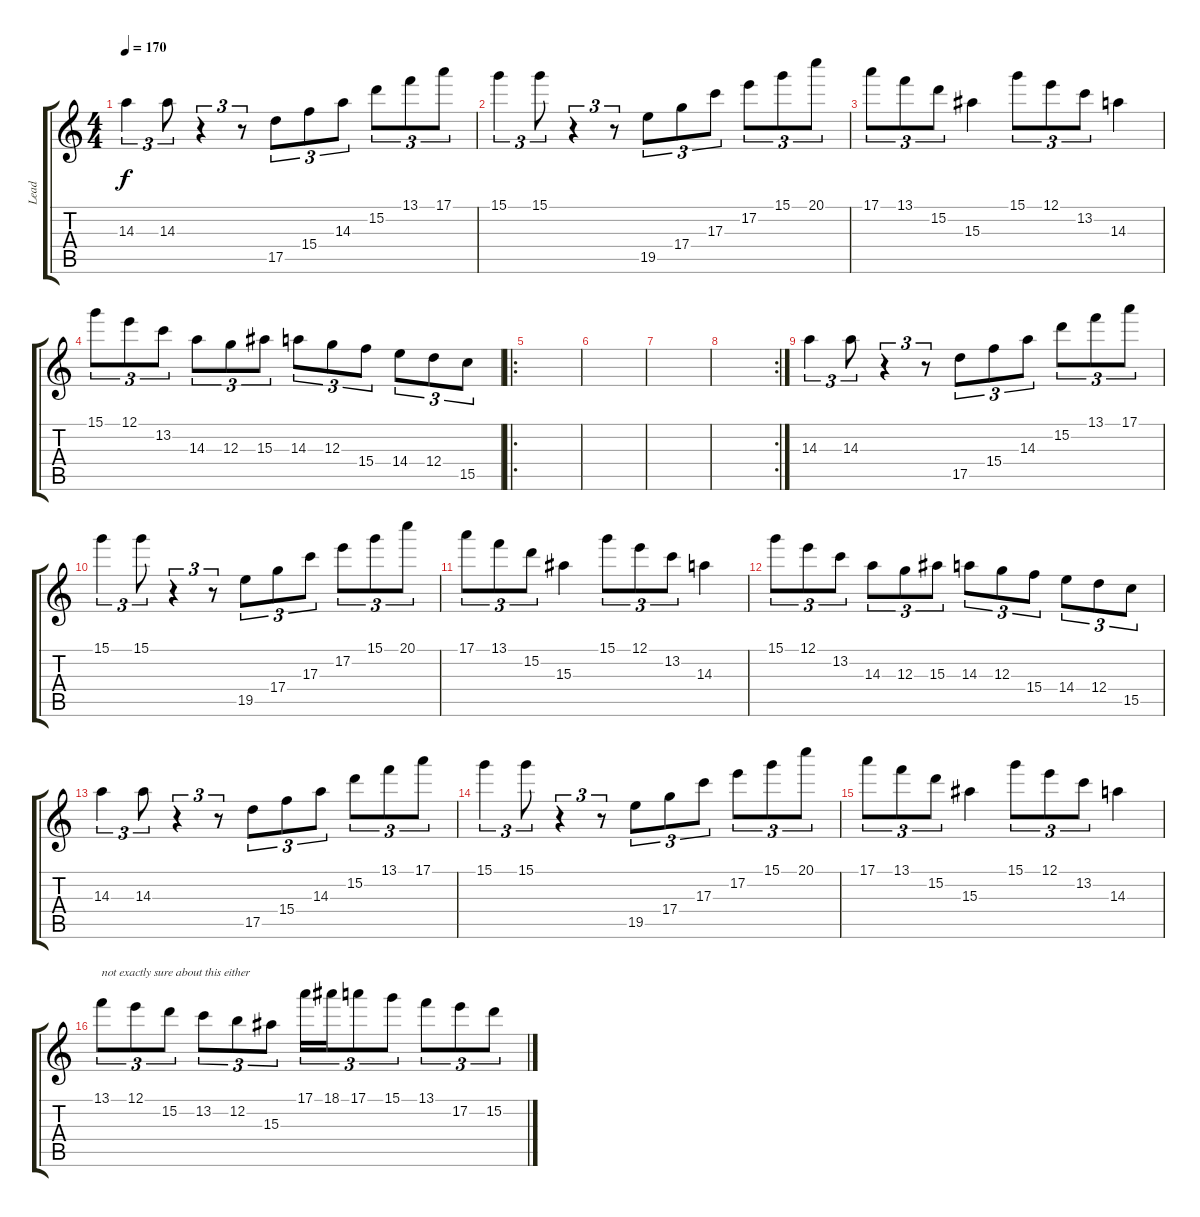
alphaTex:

\track ("Lead" "Lead") {instrument overdrivenguitar}
\staff {score tabs}
\tuning (E4 B3 G3 D3 A2 D2) {hide}
\ts (4 4)
\tempo 170
\clef g2
\ks c
14.3.4{tu (3 2) dy f} 14.3.8{tu (3 2)} r.4{tu (3 2)} r.8{tu (3 2)} 17.5.8{tu (3 2)} 15.4.8{tu (3 2)} 14.3.8{tu (3 2)} 15.2.8{tu (3 2)} 13.1.8{tu (3 2)} 17.1.8{tu (3 2)} |
15.1.4{tu (3 2)} 15.1.8{tu (3 2)} r.4{tu (3 2)} r.8{tu (3 2)} 19.5.8{tu (3 2)} 17.4.8{tu (3 2)} 17.3.8{tu (3 2)} 17.2.8{tu (3 2)} 15.1.8{tu (3 2)} 20.1.8{tu (3 2)} |
17.1.8{tu (3 2)} 13.1.8{tu (3 2)} 15.2.8{tu (3 2)} 15.3.4 15.1.8{tu (3 2)} 12.1.8{tu (3 2)} 13.2.8{tu (3 2)} 14.3.4 |
15.1.8{tu (3 2)} 12.1.8{tu (3 2)} 13.2.8{tu (3 2)} 14.3.8{tu (3 2)} 12.3.8{tu (3 2)} 15.3.8{tu (3 2)} 14.3.8{tu (3 2)} 12.3.8{tu (3 2)} 15.4.8{tu (3 2)} 14.4.8{tu (3 2)} 12.4.8{tu (3 2)} 15.5.8{tu (3 2)} |
\ro
|
|
|
\rc 2
|
14.3.4{tu (3 2)} 14.3.8{tu (3 2)} r.4{tu (3 2)} r.8{tu (3 2)} 17.5.8{tu (3 2)} 15.4.8{tu (3 2)} 14.3.8{tu (3 2)} 15.2.8{tu (3 2)} 13.1.8{tu (3 2)} 17.1.8{tu (3 2)} |
15.1.4{tu (3 2)} 15.1.8{tu (3 2)} r.4{tu (3 2)} r.8{tu (3 2)} 19.5.8{tu (3 2)} 17.4.8{tu (3 2)} 17.3.8{tu (3 2)} 17.2.8{tu (3 2)} 15.1.8{tu (3 2)} 20.1.8{tu (3 2)} |
17.1.8{tu (3 2)} 13.1.8{tu (3 2)} 15.2.8{tu (3 2)} 15.3.4 15.1.8{tu (3 2)} 12.1.8{tu (3 2)} 13.2.8{tu (3 2)} 14.3.4 |
15.1.8{tu (3 2)} 12.1.8{tu (3 2)} 13.2.8{tu (3 2)} 14.3.8{tu (3 2)} 12.3.8{tu (3 2)} 15.3.8{tu (3 2)} 14.3.8{tu (3 2)} 12.3.8{tu (3 2)} 15.4.8{tu (3 2)} 14.4.8{tu (3 2)} 12.4.8{tu (3 2)} 15.5.8{tu (3 2)} |
14.3.4{tu (3 2)} 14.3.8{tu (3 2)} r.4{tu (3 2)} r.8{tu (3 2)} 17.5.8{tu (3 2)} 15.4.8{tu (3 2)} 14.3.8{tu (3 2)} 15.2.8{tu (3 2)} 13.1.8{tu (3 2)} 17.1.8{tu (3 2)} |
15.1.4{tu (3 2)} 15.1.8{tu (3 2)} r.4{tu (3 2)} r.8{tu (3 2)} 19.5.8{tu (3 2)} 17.4.8{tu (3 2)} 17.3.8{tu (3 2)} 17.2.8{tu (3 2)} 15.1.8{tu (3 2)} 20.1.8{tu (3 2)} |
17.1.8{tu (3 2)} 13.1.8{tu (3 2)} 15.2.8{tu (3 2)} 15.3.4 15.1.8{tu (3 2)} 12.1.8{tu (3 2)} 13.2.8{tu (3 2)} 14.3.4 |
13.1.8{tu (3 2) txt "not exactly sure about this either"} 12.1.8{tu (3 2)} 15.2.8{tu (3 2)} 13.2.8{tu (3 2)} 12.2.8{tu (3 2)} 15.3.8{tu (3 2)} 17.1.16{tu (3 2)} 18.1.16{tu (3 2)} 17.1.8{tu (3 2)} 15.1.8{tu (3 2)} 13.1.8{tu (3 2)} 17.2.8{tu (3 2)} 15.2.8{tu (3 2)}
